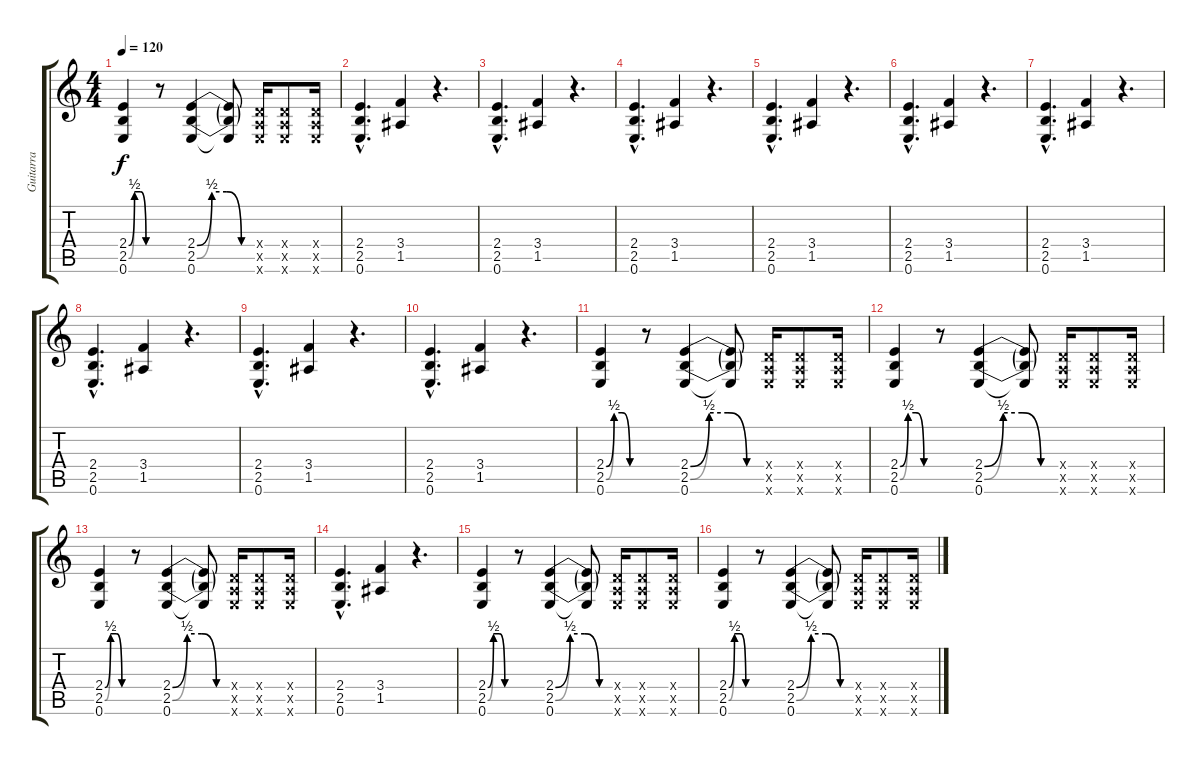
\track ("Guitarra" "Guitarra") {instrument distortionguitar}
\staff {score tabs}
\tuning (E4 B3 G3 D3 A2 E2) {hide}
\ts (4 4)
\tempo 120
\clef g2
\ks c
(2.4{be (custom 0 0 15 2 30 2 45 0 60 0)} 2.5{be (custom 0 0 15 2 30 2 45 0 60 0)} 0.6).4{dy f} r.8 (2.4{be (custom 0 0 15 2 30 2 45 0 60 0)} 2.5{be (custom 0 0 15 2 30 2 45 0 60 0)} 0.6).4 (2.4{t} 2.5{t} 0.6{t}).8 (0.4{x} 0.5{x} 0.6{x}).16 (0.4{x} 0.5{x} 0.6{x}).8 (0.4{x} 0.5{x} 0.6{x}).16 |
(2.4{hac} 2.5{hac} 0.6{hac}).4{d} (3.4 1.5).4 r.4{d} |
(2.4{hac} 2.5{hac} 0.6{hac}).4{d} (3.4 1.5).4 r.4{d} |
(2.4{hac} 2.5{hac} 0.6{hac}).4{d} (3.4 1.5).4 r.4{d} |
(2.4{hac} 2.5{hac} 0.6{hac}).4{d} (3.4 1.5).4 r.4{d} |
(2.4{hac} 2.5{hac} 0.6{hac}).4{d} (3.4 1.5).4 r.4{d} |
(2.4{hac} 2.5{hac} 0.6{hac}).4{d} (3.4 1.5).4 r.4{d} |
(2.4{hac} 2.5{hac} 0.6{hac}).4{d} (3.4 1.5).4 r.4{d} |
(2.4{hac} 2.5{hac} 0.6{hac}).4{d} (3.4 1.5).4 r.4{d} |
(2.4{hac} 2.5{hac} 0.6{hac}).4{d} (3.4 1.5).4 r.4{d} |
(2.4{be (custom 0 0 15 2 30 2 45 0 60 0)} 2.5{be (custom 0 0 15 2 30 2 45 0 60 0)} 0.6).4 r.8 (2.4{be (custom 0 0 15 2 30 2 45 0 60 0)} 2.5{be (custom 0 0 15 2 30 2 45 0 60 0)} 0.6).4 (2.4{t} 2.5{t} 0.6{t}).8 (0.4{x} 0.5{x} 0.6{x}).16 (0.4{x} 0.5{x} 0.6{x}).8 (0.4{x} 0.5{x} 0.6{x}).16 |
(2.4{be (custom 0 0 15 2 30 2 45 0 60 0)} 2.5{be (custom 0 0 15 2 30 2 45 0 60 0)} 0.6).4 r.8 (2.4{be (custom 0 0 15 2 30 2 45 0 60 0)} 2.5{be (custom 0 0 15 2 30 2 45 0 60 0)} 0.6).4 (2.4{t} 2.5{t} 0.6{t}).8 (0.4{x} 0.5{x} 0.6{x}).16 (0.4{x} 0.5{x} 0.6{x}).8 (0.4{x} 0.5{x} 0.6{x}).16 |
(2.4{be (custom 0 0 15 2 30 2 45 0 60 0)} 2.5{be (custom 0 0 15 2 30 2 45 0 60 0)} 0.6).4 r.8 (2.4{be (custom 0 0 15 2 30 2 45 0 60 0)} 2.5{be (custom 0 0 15 2 30 2 45 0 60 0)} 0.6).4 (2.4{t} 2.5{t} 0.6{t}).8 (0.4{x} 0.5{x} 0.6{x}).16 (0.4{x} 0.5{x} 0.6{x}).8 (0.4{x} 0.5{x} 0.6{x}).16 |
(2.4{hac} 2.5{hac} 0.6{hac}).4{d} (3.4 1.5).4 r.4{d} |
(2.4{be (custom 0 0 15 2 30 2 45 0 60 0)} 2.5{be (custom 0 0 15 2 30 2 45 0 60 0)} 0.6).4 r.8 (2.4{be (custom 0 0 15 2 30 2 45 0 60 0)} 2.5{be (custom 0 0 15 2 30 2 45 0 60 0)} 0.6).4 (2.4{t} 2.5{t} 0.6{t}).8 (0.4{x} 0.5{x} 0.6{x}).16 (0.4{x} 0.5{x} 0.6{x}).8 (0.4{x} 0.5{x} 0.6{x}).16 |
(2.4{be (custom 0 0 15 2 30 2 45 0 60 0)} 2.5{be (custom 0 0 15 2 30 2 45 0 60 0)} 0.6).4 r.8 (2.4{be (custom 0 0 15 2 30 2 45 0 60 0)} 2.5{be (custom 0 0 15 2 30 2 45 0 60 0)} 0.6).4 (2.4{t} 2.5{t} 0.6{t}).8 (0.4{x} 0.5{x} 0.6{x}).16 (0.4{x} 0.5{x} 0.6{x}).8 (0.4{x} 0.5{x} 0.6{x}).16
